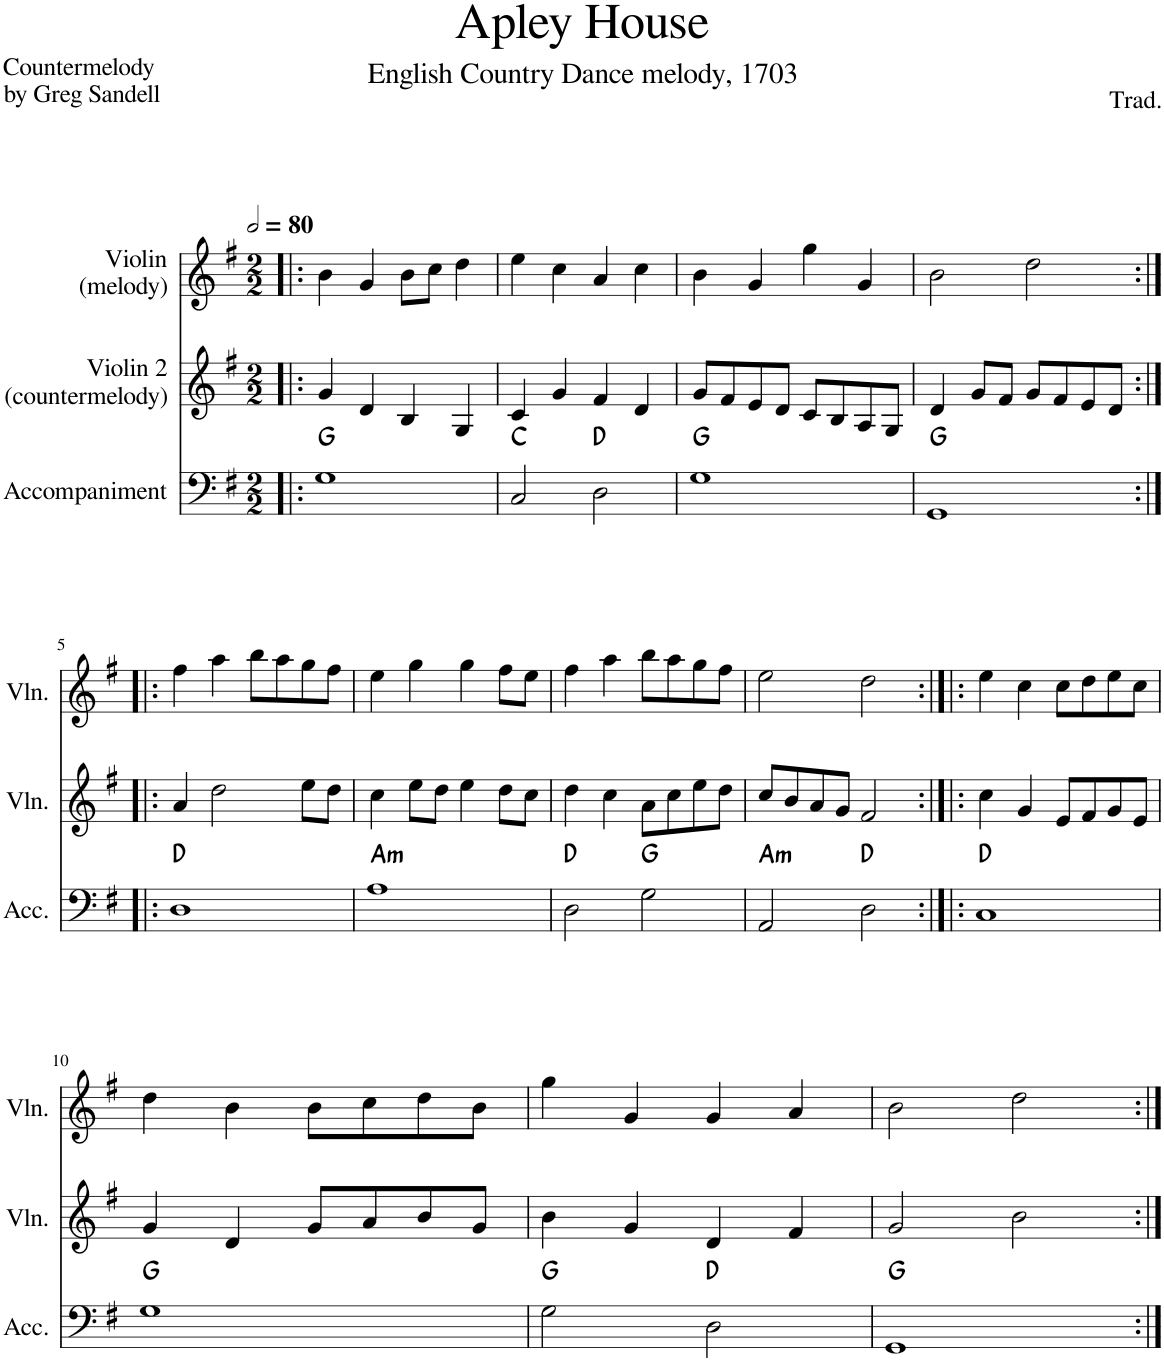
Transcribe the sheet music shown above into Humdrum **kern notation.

**kern	**harte	**kern	**kern
*part3	*part3	*part2	*part1
*staff3	*	*staff2	*staff1
*I"Accompaniment	*	*I"Violin 2 (countermelody)	*I"Violin  (melody)
*I'Acc.	*	*I'Vln.	*I'Vln.
*clefF4	*	*clefG2	*clefG2
*Trd7c12	*	*	*
*k[f#]	*	*k[f#]	*k[f#]
*M2/2	*	*M2/2	*M2/2
*MM160	*	*MM160	*MM160
=1!|:	=1!|:	=1!|:	=1!|:
1G	G:maj	4g/	4b\
.	.	4d/	4g/
.	.	4B/	8b\L
.	.	.	8cc\J
.	.	4G/	4dd\
=2	=2	=2	=2
2C/	C:maj	4c/	4ee\
.	.	4g/	4cc\
2D\	D:maj	4f#/	4a/
.	.	4d/	4cc\
=3	=3	=3	=3
1G	G:maj	8g/L	4b\
.	.	8f#/	.
.	.	8e/	4g/
.	.	8d/J	.
.	.	8c/L	4gg\
.	.	8B/	.
.	.	8A/	4g/
.	.	8G/J	.
=4	=4	=4	=4
1GG	G:maj	4d/	2b\
.	.	8g/L	.
.	.	8f#/J	.
.	.	8g/L	2dd\
.	.	8f#/	.
.	.	8e/	.
.	.	8d/J	.
!!LO:LB:g=z
=5:|!|:	=5:|!|:	=5:|!|:	=5:|!|:
1D	D:maj	4a/	4ff#\
.	.	2dd\	4aa\
.	.	.	8bb\L
.	.	.	8aa\
.	.	8ee\L	8gg\
.	.	8dd\J	8ff#\J
=6	=6	=6	=6
!	!LO:H:kt=m	!	!
1A	A:min	4cc\	4ee\
.	.	8ee\L	4gg\
.	.	8dd\J	.
.	.	4ee\	4gg\
.	.	8dd\L	8ff#\L
.	.	8cc\J	8ee\J
=7	=7	=7	=7
2D\	D:maj	4dd\	4ff#\
.	.	4cc\	4aa\
2G\	G:maj	8a\L	8bb\L
.	.	8cc\	8aa\
.	.	8ee\	8gg\
.	.	8dd\J	8ff#\J
=8	=8	=8	=8
!	!LO:H:kt=m	!	!
2AA/	A:min	8cc/L	2ee\
.	.	8b/	.
.	.	8a/	.
.	.	8g/J	.
2D\	D:maj	2f#/	2dd\
=9:|!|:	=9:|!|:	=9:|!|:	=9:|!|:
1C	D:maj	4cc\	4ee\
.	.	4g/	4cc\
.	.	8e/L	8cc\L
.	.	8f#/	8dd\
.	.	8g/	8ee\
.	.	8e/J	8cc\J
!!LO:LB:g=z
=10	=10	=10	=10
1G	G:maj	4g/	4dd\
.	.	4d/	4b\
.	.	8g/L	8b\L
.	.	8a/	8cc\
.	.	8b/	8dd\
.	.	8g/J	8b\J
=11	=11	=11	=11
2G\	G:maj	4b\	4gg\
.	.	4g/	4g/
2D\	D:maj	4d/	4g/
.	.	4f#/	4a/
=12	=12	=12	=12
1GG	G:maj	2g/	2b\
.	.	2b\	2dd\
=:|!	=:|!	=:|!	=:|!
*-	*-	*-	*-
